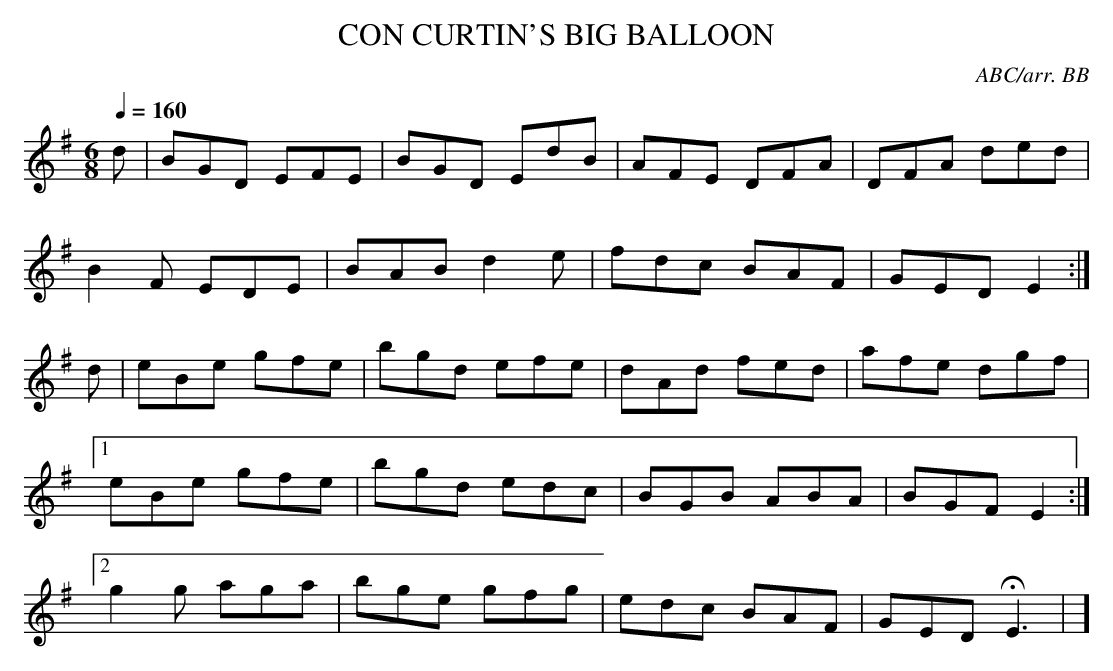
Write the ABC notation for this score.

X:1
T:CON CURTIN'S BIG BALLOON
C:ABC/arr. BB
pub in London.
Q:1/4=160
L:1/8
M:6/8
K:G
d|BGD EFE|BGD EdB|AFE DFA|DFA ded|
B2F EDE|BAB d2e|fdc BAF|GED E2:|
d|eBe gfe|bgd efe|dAd fed|afe dgf|
[1 eBe gfe|bgd edc|BGB ABA|BGF E2 :|
[2 g2g aga|bge gfg|edc BAF|GED HE3|]
